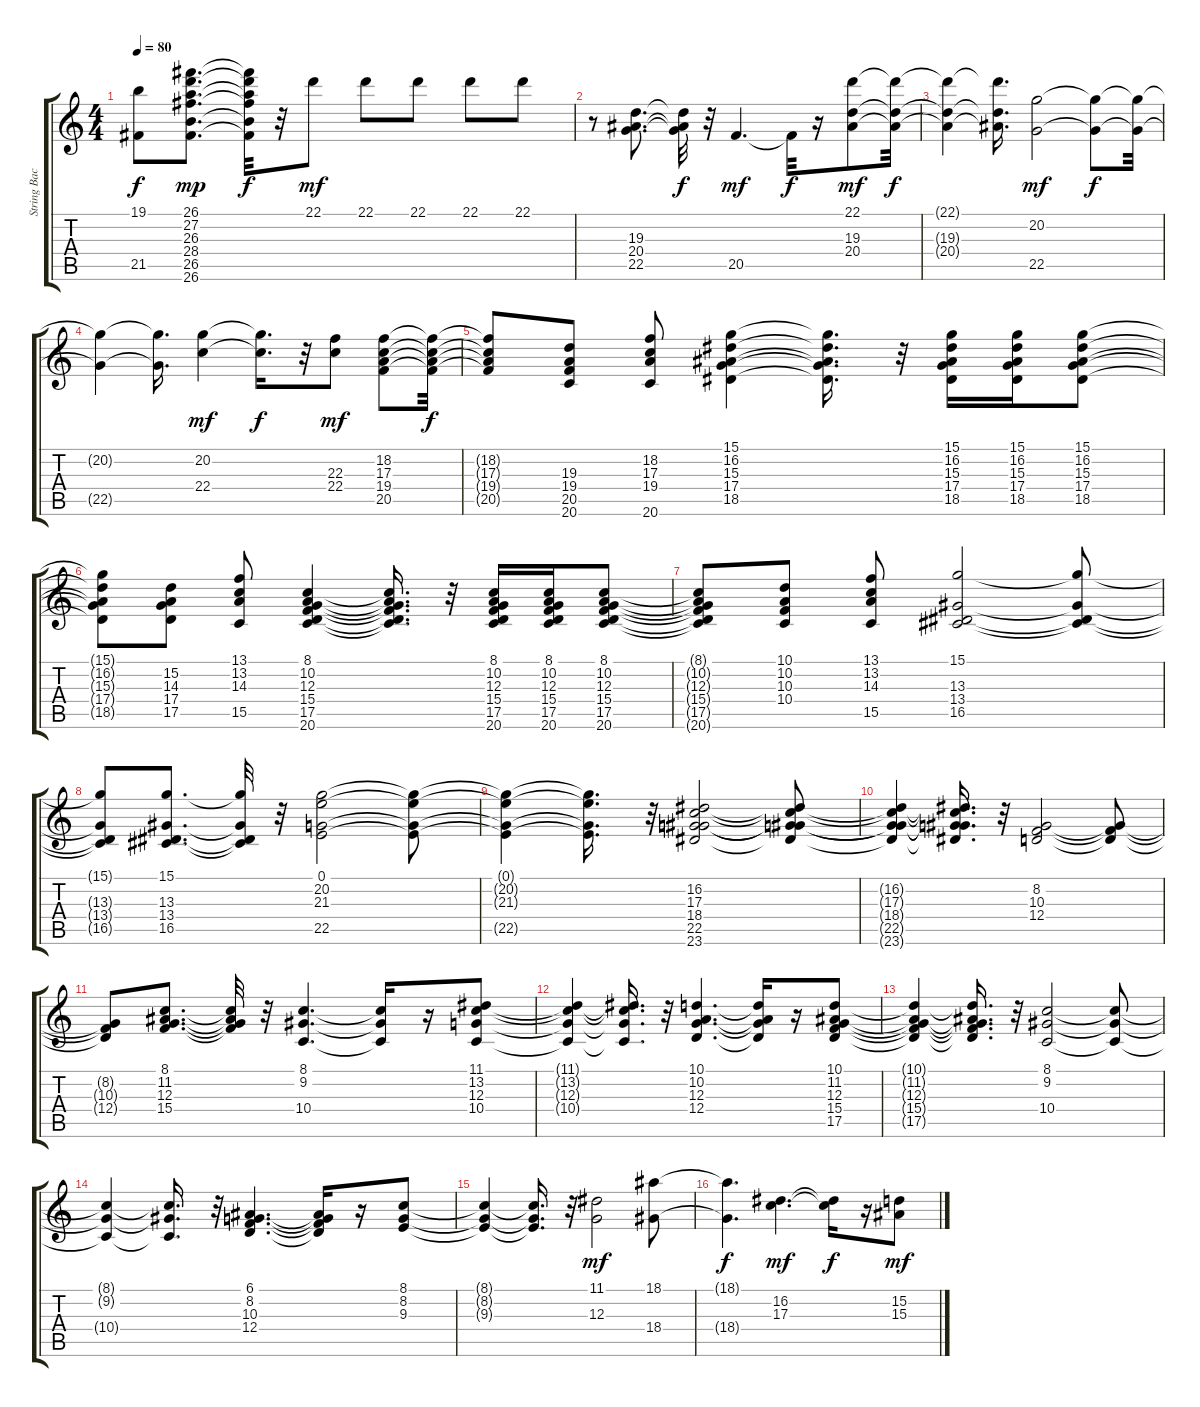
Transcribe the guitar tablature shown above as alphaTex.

\track ("String Backup" "String Bac") {instrument stringensemble1}
\staff {score tabs}
\tuning (E4 B3 G3 D3 A2 E2) {hide}
\ts (4 4)
\tempo 80
\clef g2
\ks c
(19.1{t} 21.5{t}).8{dy f} (26.1 27.2 26.3 28.4 26.5 26.6).8{d dy mp} (26.1{t} 27.2{t} 26.3{t} 28.4{t} 26.5{t} 26.6{t}).32{dy f} r.32 22.1.8{dy mf} 22.1.8 22.1.8 22.1.8 22.1.8 |
r.8 (19.3 20.4 22.5).8{d} (19.3{t} 20.4{t} 22.5{t}).32{dy f} r.32 20.5.4{d dy mf} 20.5{t}.32{dy f} r.16 (22.1 19.3 20.4).8{dy mf} (22.1{t} 19.3{t} 20.4{t}).32{dy f} |
(22.1{t} 19.3{t} 20.4{t}).4 (22.1{t} 19.3{t} 20.4{t}).16{d} (20.2 22.5).2{dy mf} (20.2{t} 22.5{t}).8{dy f} (20.2{t} 22.5{t}).32 |
(20.2{t} 22.5{t}).4 (20.2{t} 22.5{t}).16{d} (20.2 22.4).4{dy mf} (20.2{t} 22.4{t}).16{d dy f} r.32 (22.3 22.4).8{dy mf} (18.2 17.3 19.4 20.5).8 (18.2{t} 17.3{t} 19.4{t} 20.5{t}).32{dy f} |
(18.2{t} 17.3{t} 19.4{t} 20.5{t}).8 (19.3 19.4 20.5 20.6).8 (18.2 17.3 19.4 20.6).8 (15.1 16.2 15.3 17.4 18.5).4 (15.1{t} 16.2{t} 15.3{t} 17.4{t} 18.5{t}).16{d} r.32 (15.1 16.2 15.3 17.4 18.5).16 (15.1 16.2 15.3 17.4 18.5).16 (15.1 16.2 15.3 17.4 18.5).8 |
(15.1{t} 16.2{t} 15.3{t} 17.4{t} 18.5{t}).8 (15.2 14.3 17.4 17.5).8 (13.1 13.2 14.3 15.5).8 (8.1 10.2 12.3 15.4 17.5 20.6).4 (8.1{t} 10.2{t} 12.3{t} 15.4{t} 17.5{t} 20.6{t}).16{d} r.32 (8.1 10.2 12.3 15.4 17.5 20.6).16 (8.1 10.2 12.3 15.4 17.5 20.6).16 (8.1 10.2 12.3 15.4 17.5 20.6).8 |
(8.1{t} 10.2{t} 12.3{t} 15.4{t} 17.5{t} 20.6{t}).8 (10.1 10.2 10.3 10.4).8 (13.1 13.2 14.3 15.5).8 (15.1 13.3 13.4 16.5).2 (15.1{t} 13.3{t} 13.4{t} 16.5{t}).8 |
(15.1{t} 13.3{t} 13.4{t} 16.5{t}).8 (15.1 13.3 13.4 16.5).8{d} (15.1{t} 13.3{t} 13.4{t} 16.5{t}).32 r.32 (0.1 20.2 21.3 22.5).2 (0.1{t} 20.2{t} 21.3{t} 22.5{t}).8 |
(0.1{t} 20.2{t} 21.3{t} 22.5{t}).4 (0.1{t} 20.2{t} 21.3{t} 22.5{t}).16{d} r.32 (16.2 17.3 18.4 22.5 23.6).2 (16.2{t} 17.3{t} 18.4{t} 22.5{t} 23.6{t}).8 |
(16.2{t} 17.3{t} 18.4{t} 22.5{t} 23.6{t}).4 (16.2{t} 17.3{t} 18.4{t} 22.5{t} 23.6{t}).16{d} r.32 (8.2 10.3 12.4).2 (8.2{t} 10.3{t} 12.4{t}).8 |
(8.2{t} 10.3{t} 12.4{t}).8 (8.1 11.2 12.3 15.4).8{d} (8.1{t} 11.2{t} 12.3{t} 15.4{t}).32 r.32 (8.1 9.2 10.4).4{d} (8.1{t} 9.2{t} 10.4{t}).16 r.16 (11.1 13.2 12.3 10.4).8 |
(11.1{t} 13.2{t} 12.3{t} 10.4{t}).4 (11.1{t} 13.2{t} 12.3{t} 10.4{t}).16{d} r.32 (10.1 10.2 12.3 12.4).4{d} (10.1{t} 10.2{t} 12.3{t} 12.4{t}).16 r.16 (10.1 11.2 12.3 15.4 17.5).8 |
(10.1{t} 11.2{t} 12.3{t} 15.4{t} 17.5{t}).4 (10.1{t} 11.2{t} 12.3{t} 15.4{t} 17.5{t}).16{d} r.32 (8.1 9.2 10.4).2 (8.1{t} 9.2{t} 10.4{t}).8 |
(8.1{t} 9.2{t} 10.4{t}).4 (8.1{t} 9.2{t} 10.4{t}).16{d} r.32 (6.1 8.2 10.3 12.4).4{d} (6.1{t} 8.2{t} 10.3{t} 12.4{t}).16 r.16 (8.1 8.2 9.3).8 |
(8.1{t} 8.2{t} 9.3{t}).4 (8.1{t} 8.2{t} 9.3{t}).16{d} r.32 (11.1 12.3).2{dy mf} (18.1 18.4).8 |
(18.1{t} 18.4{t}).4{d dy f} (16.2 17.3).4{d dy mf} (16.2{t} 17.3{t}).16{dy f} r.16 (15.2 15.3).8{dy mf}
